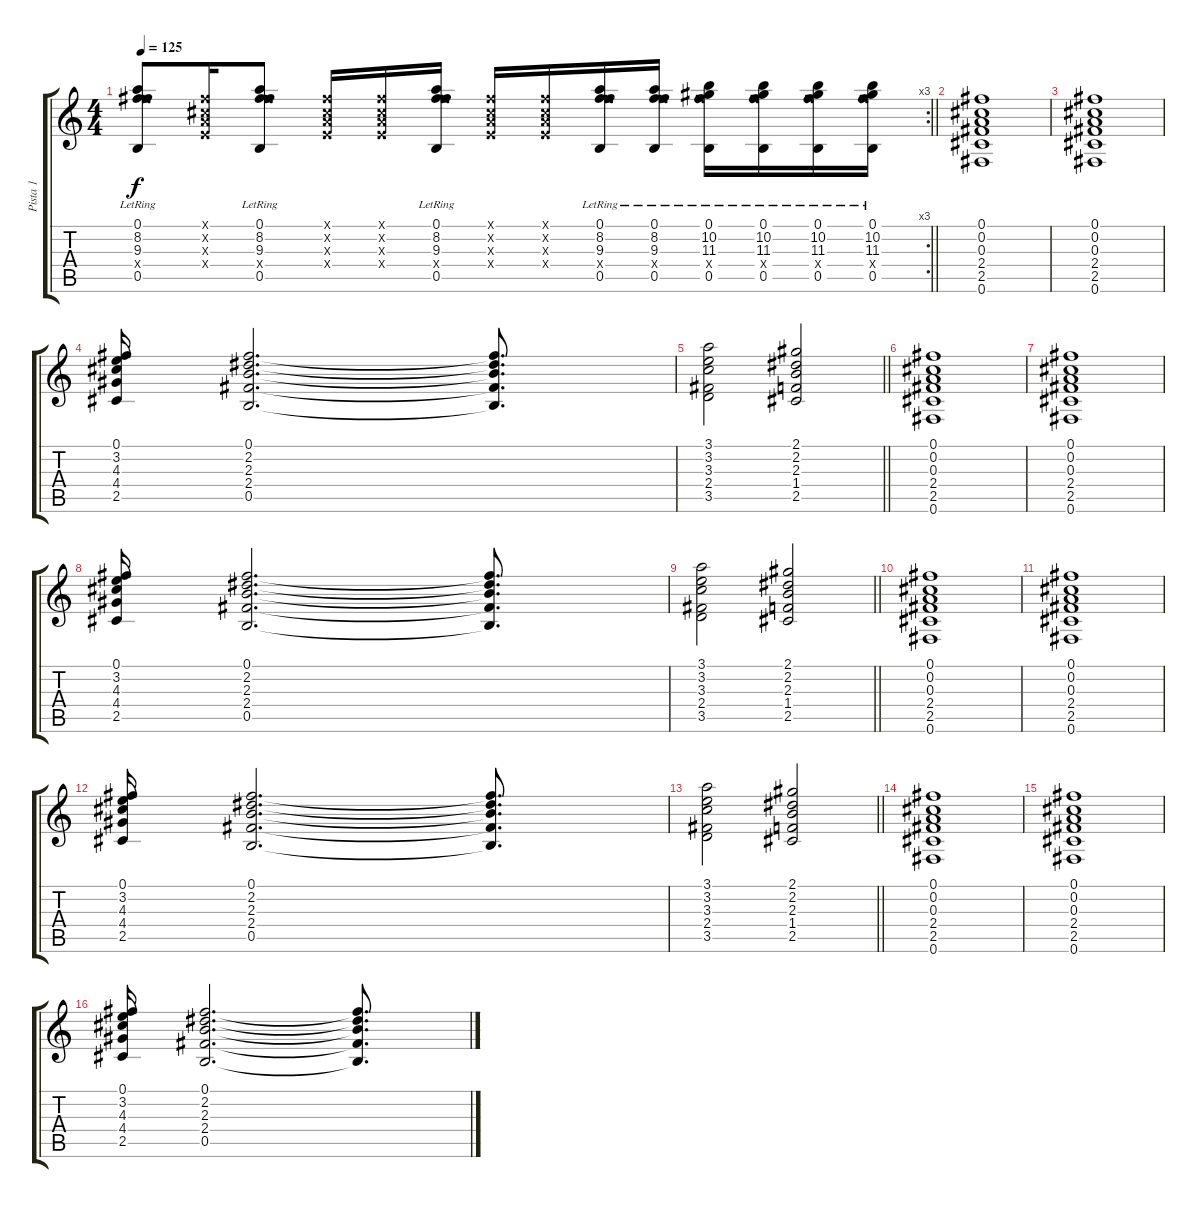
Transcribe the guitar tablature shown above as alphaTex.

\track ("Pista 1" "Pista 1") {instrument electricguitarclean}
\staff {score tabs}
\tuning (Gb4 Db4 A3 E3 B2 Gb2) {hide}
\rc 3
\ts (4 4)
\tempo 125
\clef g2
\barLineRight lightlight
\ks c
(0.1{lr} 8.2{lr} 9.3{lr} 14.4{x} 0.5).8{dy f} (0.1{x} 0.2{x} 0.3{x} 0.4{x}).16 (0.1{lr} 8.2{lr} 9.3{lr} 14.4{x} 0.5).8 (0.1{x} 0.2{x} 0.3{x} 0.4{x}).16 (0.1{x} 0.2{x} 0.3{x} 0.4{x}).16 (0.1{lr} 8.2{lr} 9.3{lr} 14.4{x} 0.5).16 (0.1{x} 0.2{x} 0.3{x} 0.4{x}).16 (0.1{x} 0.2{x} 0.3{x} 0.4{x}).16 (0.1{lr} 8.2{lr} 9.3{lr} 14.4{x} 0.5).16 (0.1{lr} 8.2{lr} 9.3{lr} 14.4{x} 0.5).16 (0.1{lr} 10.2{lr} 11.3{lr} 14.4{x} 0.5).16 (0.1{lr} 10.2{lr} 11.3{lr} 14.4{x} 0.5).16 (0.1{lr} 10.2{lr} 11.3{lr} 14.4{x} 0.5).16 (0.1{lr} 10.2{lr} 11.3{lr} 14.4{x} 0.5).16 |
(0.1 0.2 0.3 2.4 2.5 0.6).1{volume 14} |
(0.1 0.2 0.3 2.4 2.5 0.6).1 |
(0.1 3.2 4.3 4.4 2.5).16 (0.1 2.2 2.3 2.4 0.5).2{d} (0.1{t} 2.2{t} 2.3{t} 2.4{t} 0.5{t}).8{d} |
\barLineRight lightlight
(3.1 3.2 3.3 2.4 3.5).2 (2.1 2.2 2.3 1.4 2.5).2 |
(0.1 0.2 0.3 2.4 2.5 0.6).1 |
(0.1 0.2 0.3 2.4 2.5 0.6).1 |
(0.1 3.2 4.3 4.4 2.5).16 (0.1 2.2 2.3 2.4 0.5).2{d} (0.1{t} 2.2{t} 2.3{t} 2.4{t} 0.5{t}).8{d} |
\barLineRight lightlight
(3.1 3.2 3.3 2.4 3.5).2 (2.1 2.2 2.3 1.4 2.5).2 |
(0.1 0.2 0.3 2.4 2.5 0.6).1 |
(0.1 0.2 0.3 2.4 2.5 0.6).1 |
(0.1 3.2 4.3 4.4 2.5).16 (0.1 2.2 2.3 2.4 0.5).2{d} (0.1{t} 2.2{t} 2.3{t} 2.4{t} 0.5{t}).8{d} |
\barLineRight lightlight
(3.1 3.2 3.3 2.4 3.5).2 (2.1 2.2 2.3 1.4 2.5).2 |
(0.1 0.2 0.3 2.4 2.5 0.6).1 |
(0.1 0.2 0.3 2.4 2.5 0.6).1 |
(0.1 3.2 4.3 4.4 2.5).16 (0.1 2.2 2.3 2.4 0.5).2{d} (0.1{t} 2.2{t} 2.3{t} 2.4{t} 0.5{t}).8{d}
